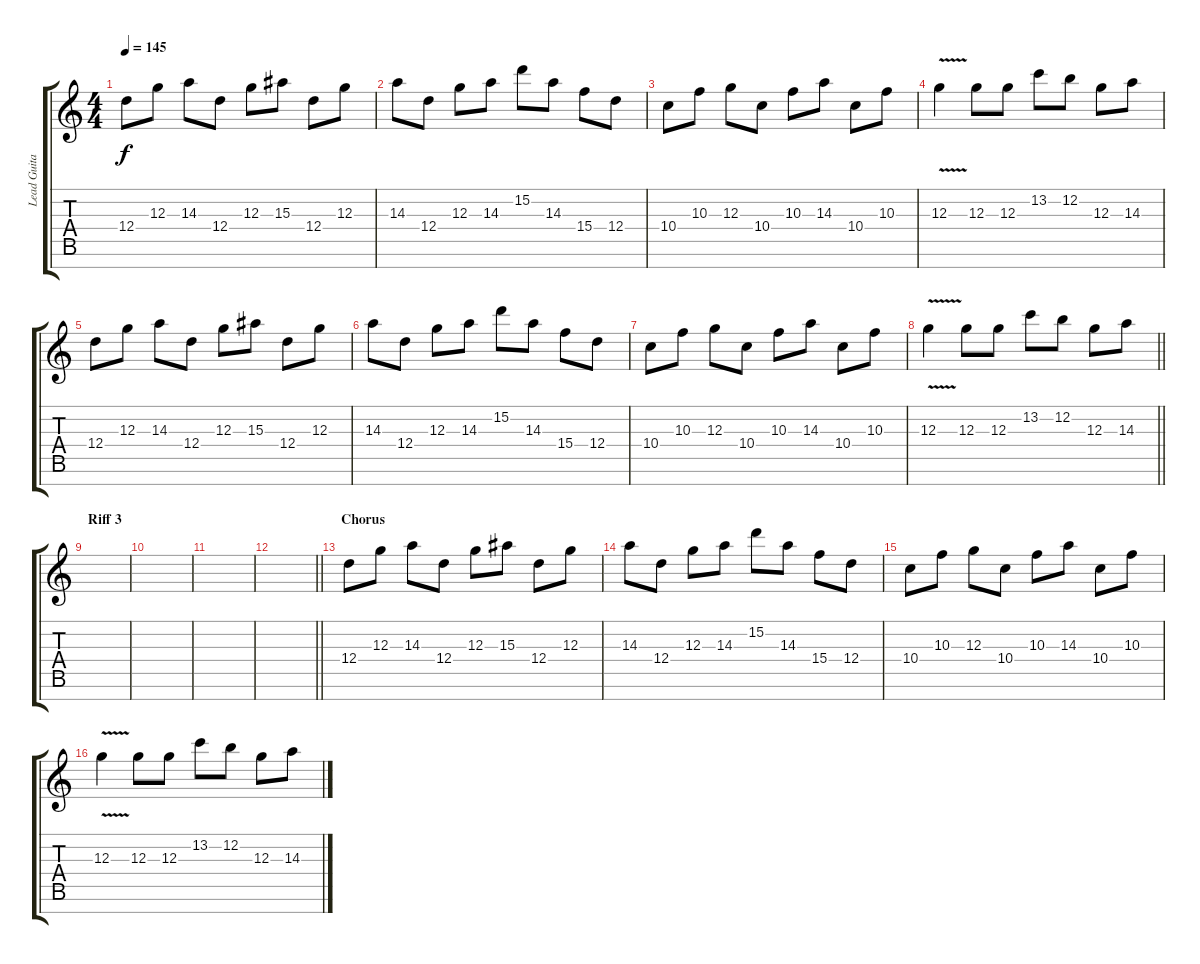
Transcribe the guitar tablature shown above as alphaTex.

\track ("Lead Guitar" "Lead Guita") {instrument distortionguitar}
\staff {score tabs}
\tuning (E4 B3 G3 D3 A2 E2 B1) {hide}
\ts (4 4)
\tempo 145
\clef g2
\ks c
12.4.8{dy f} 12.3.8 14.3.8 12.4.8 12.3.8 15.3.8 12.4.8 12.3.8 |
14.3.8 12.4.8 12.3.8 14.3.8 15.2.8 14.3.8 15.4.8 12.4.8 |
10.4.8 10.3.8 12.3.8 10.4.8 10.3.8 14.3.8 10.4.8 10.3.8 |
12.3{v}.4 12.3.8 12.3.8 13.2.8 12.2.8 12.3.8 14.3.8 |
12.4.8 12.3.8 14.3.8 12.4.8 12.3.8 15.3.8 12.4.8 12.3.8 |
14.3.8 12.4.8 12.3.8 14.3.8 15.2.8 14.3.8 15.4.8 12.4.8 |
10.4.8 10.3.8 12.3.8 10.4.8 10.3.8 14.3.8 10.4.8 10.3.8 |
\barLineRight lightlight
12.3{v}.4 12.3.8 12.3.8 13.2.8 12.2.8 12.3.8 14.3.8 |
\section ("" "Riff 3")
|
|
|
\barLineRight lightlight
|
\section ("" "Chorus")
12.4.8 12.3.8 14.3.8 12.4.8 12.3.8 15.3.8 12.4.8 12.3.8 |
14.3.8 12.4.8 12.3.8 14.3.8 15.2.8 14.3.8 15.4.8 12.4.8 |
10.4.8 10.3.8 12.3.8 10.4.8 10.3.8 14.3.8 10.4.8 10.3.8 |
12.3{v}.4 12.3.8 12.3.8 13.2.8 12.2.8 12.3.8 14.3.8
